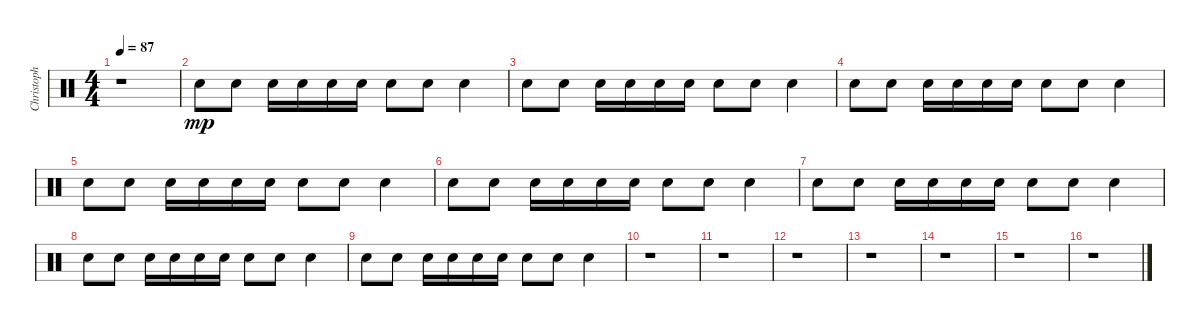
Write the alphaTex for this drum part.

\track ("Christoph Doom Schneider - Drums 2" "Christoph ") {instrument percussion}
\staff {score}
\articulation defaults
\ts (4 4)
\tempo 87
\clef neutral
\ks c
r.1{dy mp} |
"Electric Snare (hit)".8 "Electric Snare (hit)".8 "Electric Snare (hit)".16 "Electric Snare (hit)".16 "Electric Snare (hit)".16 "Electric Snare (hit)".16 "Electric Snare (hit)".8 "Electric Snare (hit)".8 "Electric Snare (hit)"{tr (40 32)}.4 |
"Electric Snare (hit)".8 "Electric Snare (hit)".8 "Electric Snare (hit)".16 "Electric Snare (hit)".16 "Electric Snare (hit)".16 "Electric Snare (hit)".16 "Electric Snare (hit)".8 "Electric Snare (hit)".8 "Electric Snare (hit)"{tr (40 32)}.4 |
"Electric Snare (hit)".8 "Electric Snare (hit)".8 "Electric Snare (hit)".16 "Electric Snare (hit)".16 "Electric Snare (hit)".16 "Electric Snare (hit)".16 "Electric Snare (hit)".8 "Electric Snare (hit)".8 "Electric Snare (hit)"{tr (40 32)}.4 |
"Electric Snare (hit)".8 "Electric Snare (hit)".8 "Electric Snare (hit)".16 "Electric Snare (hit)".16 "Electric Snare (hit)".16 "Electric Snare (hit)".16 "Electric Snare (hit)".8 "Electric Snare (hit)".8 "Electric Snare (hit)"{tr (40 32)}.4 |
"Electric Snare (hit)".8 "Electric Snare (hit)".8 "Electric Snare (hit)".16 "Electric Snare (hit)".16 "Electric Snare (hit)".16 "Electric Snare (hit)".16 "Electric Snare (hit)".8 "Electric Snare (hit)".8 "Electric Snare (hit)"{tr (40 32)}.4 |
"Electric Snare (hit)".8 "Electric Snare (hit)".8 "Electric Snare (hit)".16 "Electric Snare (hit)".16 "Electric Snare (hit)".16 "Electric Snare (hit)".16 "Electric Snare (hit)".8 "Electric Snare (hit)".8 "Electric Snare (hit)"{tr (40 32)}.4 |
"Electric Snare (hit)".8 "Electric Snare (hit)".8 "Electric Snare (hit)".16 "Electric Snare (hit)".16 "Electric Snare (hit)".16 "Electric Snare (hit)".16 "Electric Snare (hit)".8 "Electric Snare (hit)".8 "Electric Snare (hit)"{tr (40 32)}.4 |
"Electric Snare (hit)".8 "Electric Snare (hit)".8 "Electric Snare (hit)".16 "Electric Snare (hit)".16 "Electric Snare (hit)".16 "Electric Snare (hit)".16 "Electric Snare (hit)".8 "Electric Snare (hit)".8 "Electric Snare (hit)"{tr (40 32)}.4 |
r.1 |
r.1 |
r.1 |
r.1 |
r.1 |
r.1 |
r.1
